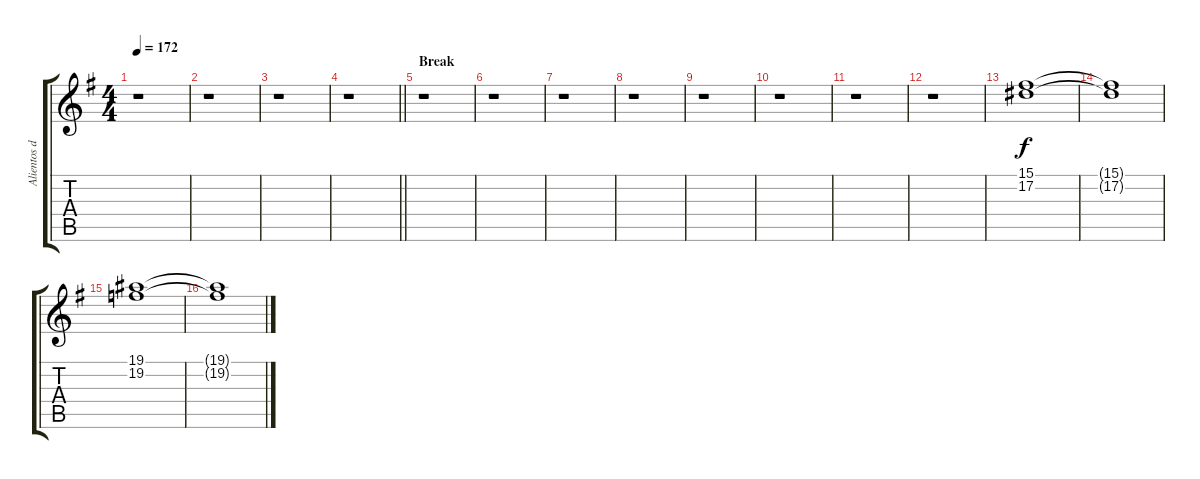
\track ("Alientos de madera" "Alientos d") {instrument flute}
\staff {score tabs}
\tuning (Eb4 Bb3 Gb3 Db3 Ab2 Eb2) {hide}
\ts (4 4)
\tempo 172
\clef g2
\ks eminor
r.1{dy f} |
r.1 |
r.1 |
\barLineRight lightlight
r.1 |
\section ("" "Break")
r.1 |
r.1 |
r.1 |
r.1 |
r.1 |
r.1 |
r.1 |
r.1 |
(15.1 17.2).1 |
(15.1{t} 17.2{t}).1 |
(19.1 19.2).1 |
(19.1{t} 19.2{t}).1
